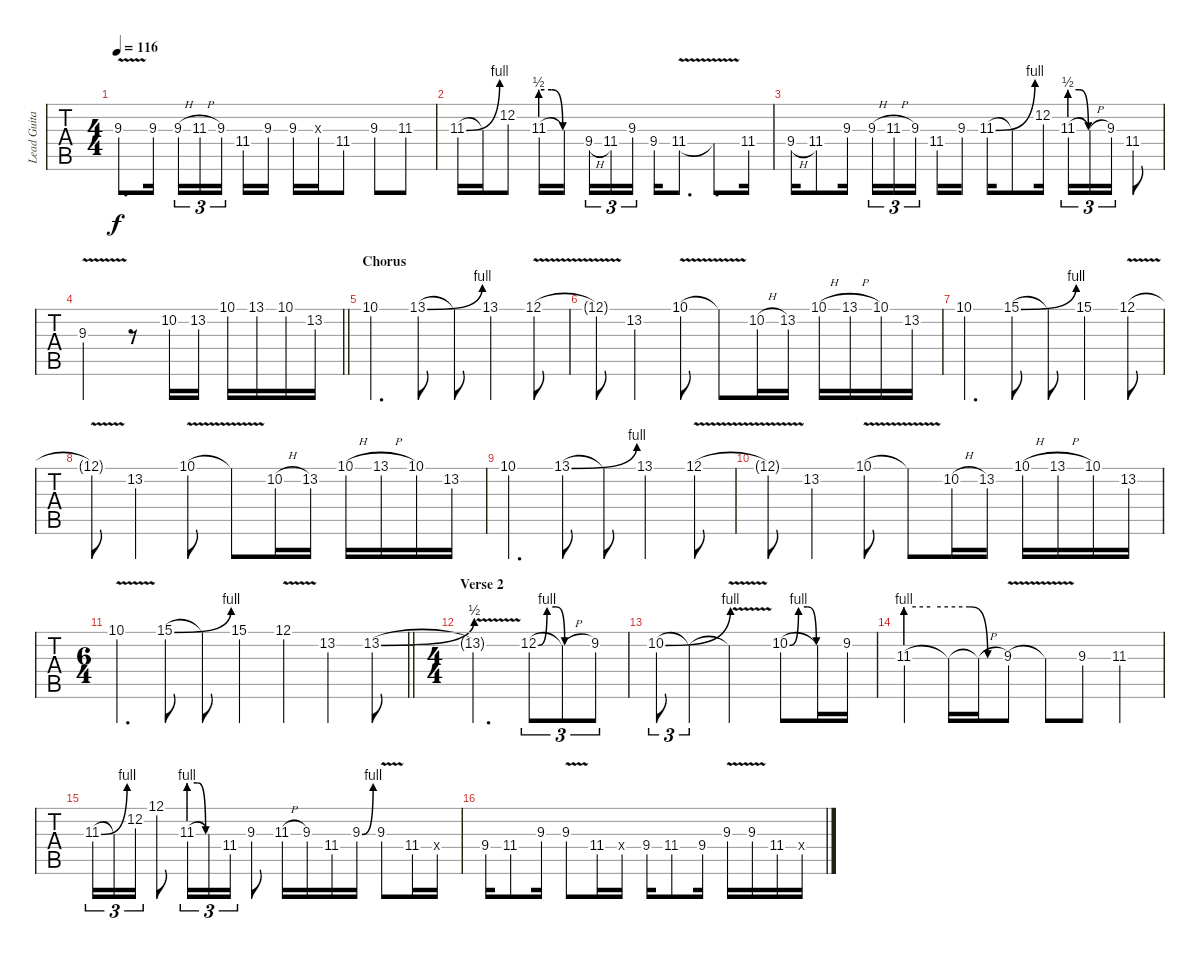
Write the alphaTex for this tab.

\track ("Lead Guitar - Main Theme (Tr. 3A)" "Lead Guita") {instrument distortionguitar}
\staff {tabs}
\tuning (E4 B3 G3 D3 A2 E2) {hide}
\ts (4 4)
\tempo 116
\clef g2
\ks c
9.3{v}.8{d dy f} 9.3.16 9.3{h}.16{tu (3 2)} 11.3{h}.16{tu (3 2)} 9.3.16{tu (3 2) beam splitsecondary} 11.4.16 9.3.16 9.3.16 0.3{x}.16 11.4.8 9.3.8 11.3.8 |
11.3{be (bend 0 0 60 4)}.16 11.3{t}.16 12.2.8 11.3{be (custom 0 2 15 2 30 0 60 0)}.16 11.3{t}.16{beam splitsecondary} 9.4{h}.16{tu (3 2)} 11.4.16{tu (3 2)} 9.3.16{tu (3 2)} 9.4.16 11.4{v}.8{d} 11.4{t}.8{d} 11.4.16 |
9.4{h}.16 11.4.8 9.3.16 9.3{h}.16{tu (3 2)} 11.3{h}.16{tu (3 2)} 9.3.16{tu (3 2) beam splitsecondary} 11.4.16 9.3.16 11.3{be (bend 0 0 60 4)}.16 11.3{t}.8 12.2.16 11.3{be (custom 0 2 15 2 30 0 60 0)}.16{tu (3 2)} 11.3{h t}.16{tu (3 2)} 9.3.16{tu (3 2)} 11.4.8 |
\barLineRight lightlight
9.3{v}.2 r.8 10.2.16 13.2.16 10.1.16 13.1.16 10.1.16 13.2.16 |
\section ("" "Chorus")
10.1.4{d} 13.1{be (bend 0 0 60 4)}.8 13.1{t}.8 13.1.4 12.1{v}.8 |
12.1{t}.8 13.2.4 10.1{v}.8 10.1{t}.8 10.2{h}.16 13.2.16 10.1{h}.16 13.1{h}.16 10.1.16 13.2.16 |
10.1.4{d} 15.1{be (bend 0 0 60 4)}.8 15.1{t}.8 15.1.4 12.1{v}.8 |
12.1{t}.8 13.2.4 10.1{v}.8 10.1{t}.8 10.2{h}.16 13.2.16 10.1{h}.16 13.1{h}.16 10.1.16 13.2.16 |
10.1.4{d} 13.1{be (bend 0 0 60 4)}.8 13.1{t}.8 13.1.4 12.1{v}.8 |
12.1{t}.8 13.2.4 10.1{v}.8 10.1{t}.8 10.2{h}.16 13.2.16 10.1{h}.16 13.1{h}.16 10.1.16 13.2.16 |
\ts (6 4)
\barLineRight lightlight
10.1{v}.4{d} 15.1{be (bend 0 0 60 4)}.8 15.1{t}.8 15.1.4 12.1{v}.4 13.2.4 13.2{be (bend 0 0 60 2)}.8 |
\ts (4 4)
\section ("" "Verse 2")
13.2{v t}.2{d} 12.2{be (custom 0 0 10 4 20 4 30 0 60 0)}.8{tu (3 2)} 12.2{h t}.8{tu (3 2)} 9.2.8{tu (3 2)} |
10.2{be (bend 0 0 60 4)}.8{tu (3 2)} 10.2{t}.4{tu (3 2)} 10.2{v t}.2 10.2{be (custom 0 0 10 4 20 4 30 0 60 0)}.8 10.2{t}.16 9.2.16 |
11.3{be (custom 0 4 15 4 39 4 50 0 60 0)}.4 11.3{t}.16 11.3{h t}.16 9.3{v}.8 9.3{t}.8 9.3.8 11.3.4 |
11.3{be (bend 0 0 60 4)}.16{tu (3 2)} 11.3{t}.16{tu (3 2)} 12.2.16{tu (3 2)} 12.1.8 11.3{be (custom 0 4 15 4 30 0 60 0)}.16{tu (3 2)} 11.3{t}.16{tu (3 2)} 11.4.16{tu (3 2)} 9.3.8 11.3{h}.16 9.3.16 11.4.16 9.3{be (bend 0 0 60 4)}.16 9.3{v}.8 11.4.16 0.4{x}.16 |
9.4.16 11.4.8 9.3.16 9.3{v}.8 11.4.16 0.4{x}.16 9.4.16 11.4.8 9.4.16 9.3{v}.16 9.3{v}.16 11.4.16 0.4{x}.16
